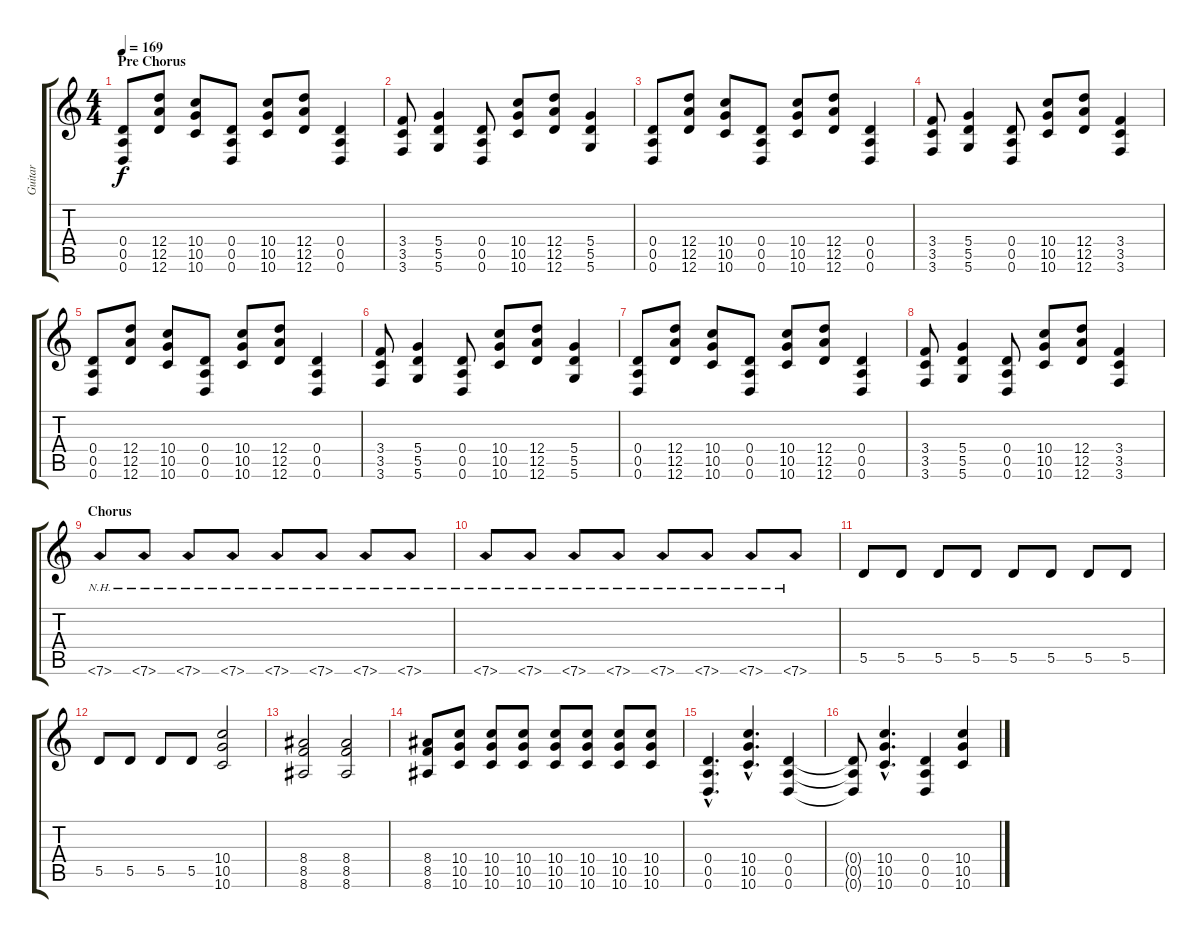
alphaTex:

\track ("Guitar" "Guitar") {instrument distortionguitar}
\staff {score tabs}
\tuning (E4 B3 G3 D3 A2 D2) {hide}
\ts (4 4)
\section ("" "Pre Chorus")
\tempo 169
\clef g2
\ks c
(0.4 0.5 0.6).8{dy f} (12.4 12.5 12.6).8 (10.4 10.5 10.6).8 (0.4 0.5 0.6).8 (10.4 10.5 10.6).8 (12.4 12.5 12.6).8 (0.4 0.5 0.6).4 |
(3.4 3.5 3.6).8 (5.4 5.5 5.6).4 (0.4 0.5 0.6).8 (10.4 10.5 10.6).8 (12.4 12.5 12.6).8 (5.4 5.5 5.6).4 |
(0.4 0.5 0.6).8 (12.4 12.5 12.6).8 (10.4 10.5 10.6).8 (0.4 0.5 0.6).8 (10.4 10.5 10.6).8 (12.4 12.5 12.6).8 (0.4 0.5 0.6).4 |
(3.4 3.5 3.6).8 (5.4 5.5 5.6).4 (0.4 0.5 0.6).8 (10.4 10.5 10.6).8 (12.4 12.5 12.6).8 (3.4 3.5 3.6).4 |
(0.4 0.5 0.6).8 (12.4 12.5 12.6).8 (10.4 10.5 10.6).8 (0.4 0.5 0.6).8 (10.4 10.5 10.6).8 (12.4 12.5 12.6).8 (0.4 0.5 0.6).4 |
(3.4 3.5 3.6).8 (5.4 5.5 5.6).4 (0.4 0.5 0.6).8 (10.4 10.5 10.6).8 (12.4 12.5 12.6).8 (5.4 5.5 5.6).4 |
(0.4 0.5 0.6).8 (12.4 12.5 12.6).8 (10.4 10.5 10.6).8 (0.4 0.5 0.6).8 (10.4 10.5 10.6).8 (12.4 12.5 12.6).8 (0.4 0.5 0.6).4 |
(3.4 3.5 3.6).8 (5.4 5.5 5.6).4 (0.4 0.5 0.6).8 (10.4 10.5 10.6).8 (12.4 12.5 12.6).8 (3.4 3.5 3.6).4 |
\section ("" "Chorus")
7.6{nh}.8 7.6{nh}.8 7.6{nh}.8 7.6{nh}.8 7.6{nh}.8 7.6{nh}.8 7.6{nh}.8 7.6{nh}.8 |
7.6{nh}.8 7.6{nh}.8 7.6{nh}.8 7.6{nh}.8 7.6{nh}.8 7.6{nh}.8 7.6{nh}.8 7.6{nh}.8 |
5.5.8 5.5.8 5.5.8 5.5.8 5.5.8 5.5.8 5.5.8 5.5.8 |
5.5.8 5.5.8 5.5.8 5.5.8 (10.4 10.5 10.6).2 |
(8.4 8.5 8.6).2 (8.4 8.5 8.6).2 |
(8.4 8.5 8.6).8 (10.4 10.5 10.6).8 (10.4 10.5 10.6).8 (10.4 10.5 10.6).8 (10.4 10.5 10.6).8 (10.4 10.5 10.6).8 (10.4 10.5 10.6).8 (10.4 10.5 10.6).8 |
(0.4{hac} 0.5{hac} 0.6{hac}).4{d} (10.4{hac} 10.5{hac} 10.6{hac}).4{d} (0.4 0.5 0.6).4 |
(0.4{t} 0.5{t} 0.6{t}).8 (10.4{hac} 10.5{hac} 10.6{hac}).4{d} (0.4 0.5 0.6).4 (10.4 10.5 10.6).4
